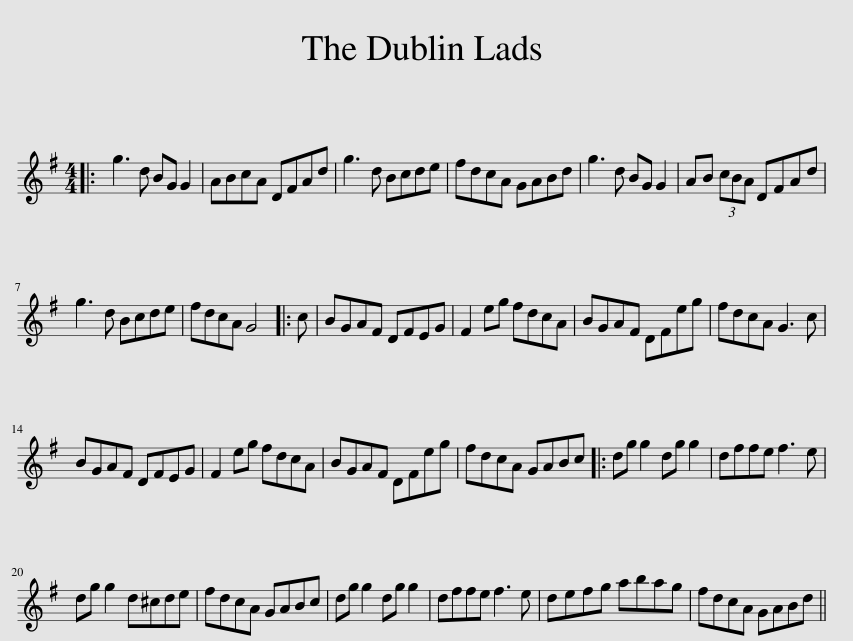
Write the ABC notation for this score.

X:1
L:1/8
M:4/4
I:linebreak $
K:G
V:1 treble
V:1
|: g3 d BG G2 | ABcA DFAd | g3 d Bcde | fdcA GABd | g3 d BG G2 | %5
 AB (3cBA DFAd |$ g3 d Bcde | fdcA G4 |: c | BGAF DFEG | %10
 F2 eg fdcA | BGAF DFeg | fdcA G3 c |$ BGAF DFEG | F2 eg fdcA | %15
 BGAF DFeg | fdcA GABc |: dg g2 dg g2 | dffe f3 e |$ dg g2 d^cde | %20
 fdcA GABc | dg g2 dg g2 | dffe f3 e | defg abag | fdcA GABd || %25
